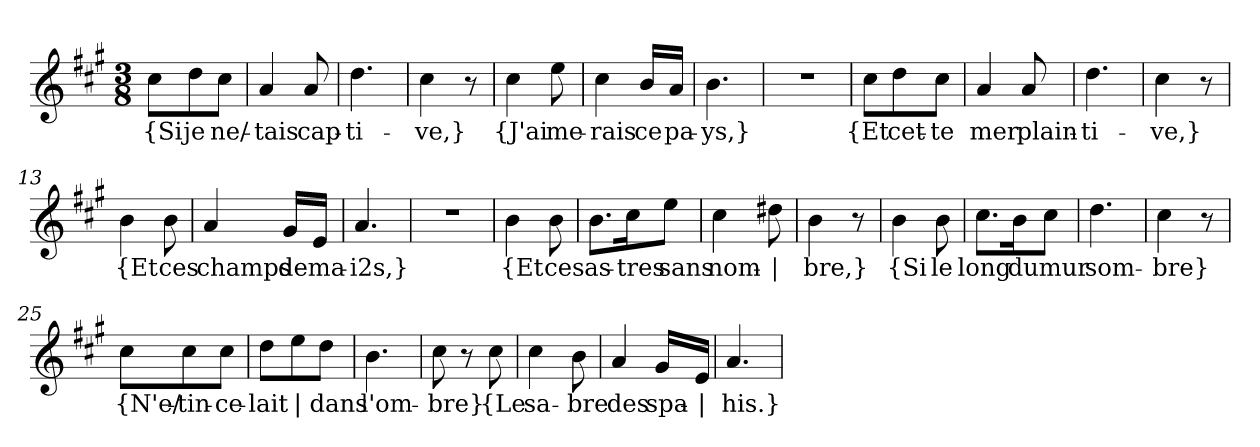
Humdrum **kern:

**kern	**text
*part1	*part1
*staff1	*staff1
*clefG2	*
*k[f#c#g#]	*
*M3/8	*
=1	=1
!	!LO:LY:b
8cc#\L	{Si
!	!LO:LY:b
8dd\	je
!	!LO:LY:b
8cc#\J	ne/-
=2	=2
!	!LO:LY:b
4a/	-tais
!	!LO:LY:b
8a/	cap-
=3	=3
!	!LO:LY:b
4.dd\	-ti-
=4	=4
!	!LO:LY:b
4cc#\	-ve,}
8r	.
=5	=5
!	!LO:LY:b
4cc#\	{J'ai
!	!LO:LY:b
8ee\	-me-
=6	=6
!	!LO:LY:b
4cc#\	-rais
!	!LO:LY:b
16b/LL	ce
!	!LO:LY:b
16a/JJ	pa-
=7	=7
!	!LO:LY:b
4.b\	-ys,}
=8	=8
4.r	.
=9	=9
!	!LO:LY:b
8cc#\L	{Et
!	!LO:LY:b
8dd\	cet-
!	!LO:LY:b
8cc#\J	-te
=10	=10
!	!LO:LY:b
4a/	mer
!	!LO:LY:b
8a/	plain-
=11	=11
!	!LO:LY:b
4.dd\	-ti-
!!LO:LB:g=z
=12	=12
!	!LO:LY:b
4cc#\	-ve,}
8r	.
=13	=13
!	!LO:LY:b
4b\	{Et
!	!LO:LY:b
8b\	ces
=14	=14
!	!LO:LY:b
4a/	champs
!	!LO:LY:b
16g#/LL	de
!	!LO:LY:b
16e/JJ	ma-
=15	=15
!	!LO:LY:b
4.a/	i2s,}
=16	=16
4.r	.
=17	=17
!	!LO:LY:b
4b\	{Et
!	!LO:LY:b
8b\	ces
=18	=18
!	!LO:LY:b
8.b\L	as-
!	!LO:LY:b
16cc#\K	-tres
!	!LO:LY:b
8ee\J	sans
=19	=19
!	!LO:LY:b
4cc#\	nom-
!	!LO:LY:b
8dd#X\	|
=20	=20
!	!LO:LY:b
4b\	-bre,}
8r	.
=21	=21
!	!LO:LY:b
4b\	{Si
!	!LO:LY:b
8b\	le
=22	=22
!	!LO:LY:b
8.cc#\L	long
!	!LO:LY:b
16b\K	du
!	!LO:LY:b
8cc#\J	mur
!!LO:LB:g=z
=23	=23
!	!LO:LY:b
4.dd\	som-
=24	=24
!	!LO:LY:b
4cc#\	-bre}
8r	.
=25	=25
!	!LO:LY:b
8cc#\L	{N'e/-
!	!LO:LY:b
8cc#\	-tin-
!	!LO:LY:b
8cc#\J	-ce-
=26	=26
!	!LO:LY:b
8dd\L	-lait
!	!LO:LY:b
8ee\	|
!	!LO:LY:b
8dd\J	dans
=27	=27
!	!LO:LY:b
4.b\	l'om-
=28	=28
!	!LO:LY:b
8cc#\	-bre}
8r	.
!	!LO:LY:b
8cc#\	{Le
=29	=29
!	!LO:LY:b
4cc#\	sa-
!	!LO:LY:b
8b\	-bre
=30	=30
!	!LO:LY:b
4a/	des
!	!LO:LY:b
16g#/LL	spa-
!	!LO:LY:b
16e/JJ	|
=31	=31
!	!LO:LY:b
4.a/	-his.}
=	=
*-	*-
